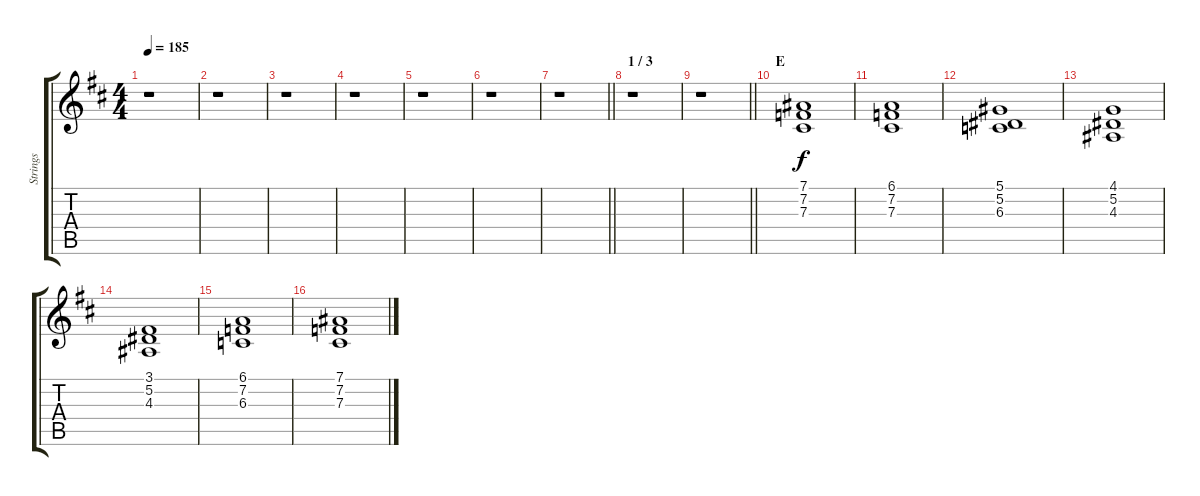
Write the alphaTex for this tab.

\track ("Strings" "Strings") {instrument stringensemble1}
\staff {score tabs}
\tuning (Eb4 Bb3 Gb3 Db3 Ab2 Eb2) {hide}
\ts (4 4)
\tempo 185
\clef g2
\ks d
r.1{dy f} |
r.1 |
r.1 |
r.1 |
r.1 |
r.1 |
\barLineRight lightlight
r.1 |
\section ("" "1 / 3")
r.1 |
\barLineRight lightlight
r.1 |
\section ("" "E")
(7.1 7.2 7.3).1 |
(6.1 7.2 7.3).1 |
(5.1 5.2 6.3).1 |
(4.1 5.2 4.3).1 |
(3.1 5.2 4.3).1 |
(6.1 7.2 6.3).1 |
(7.1 7.2 7.3).1
